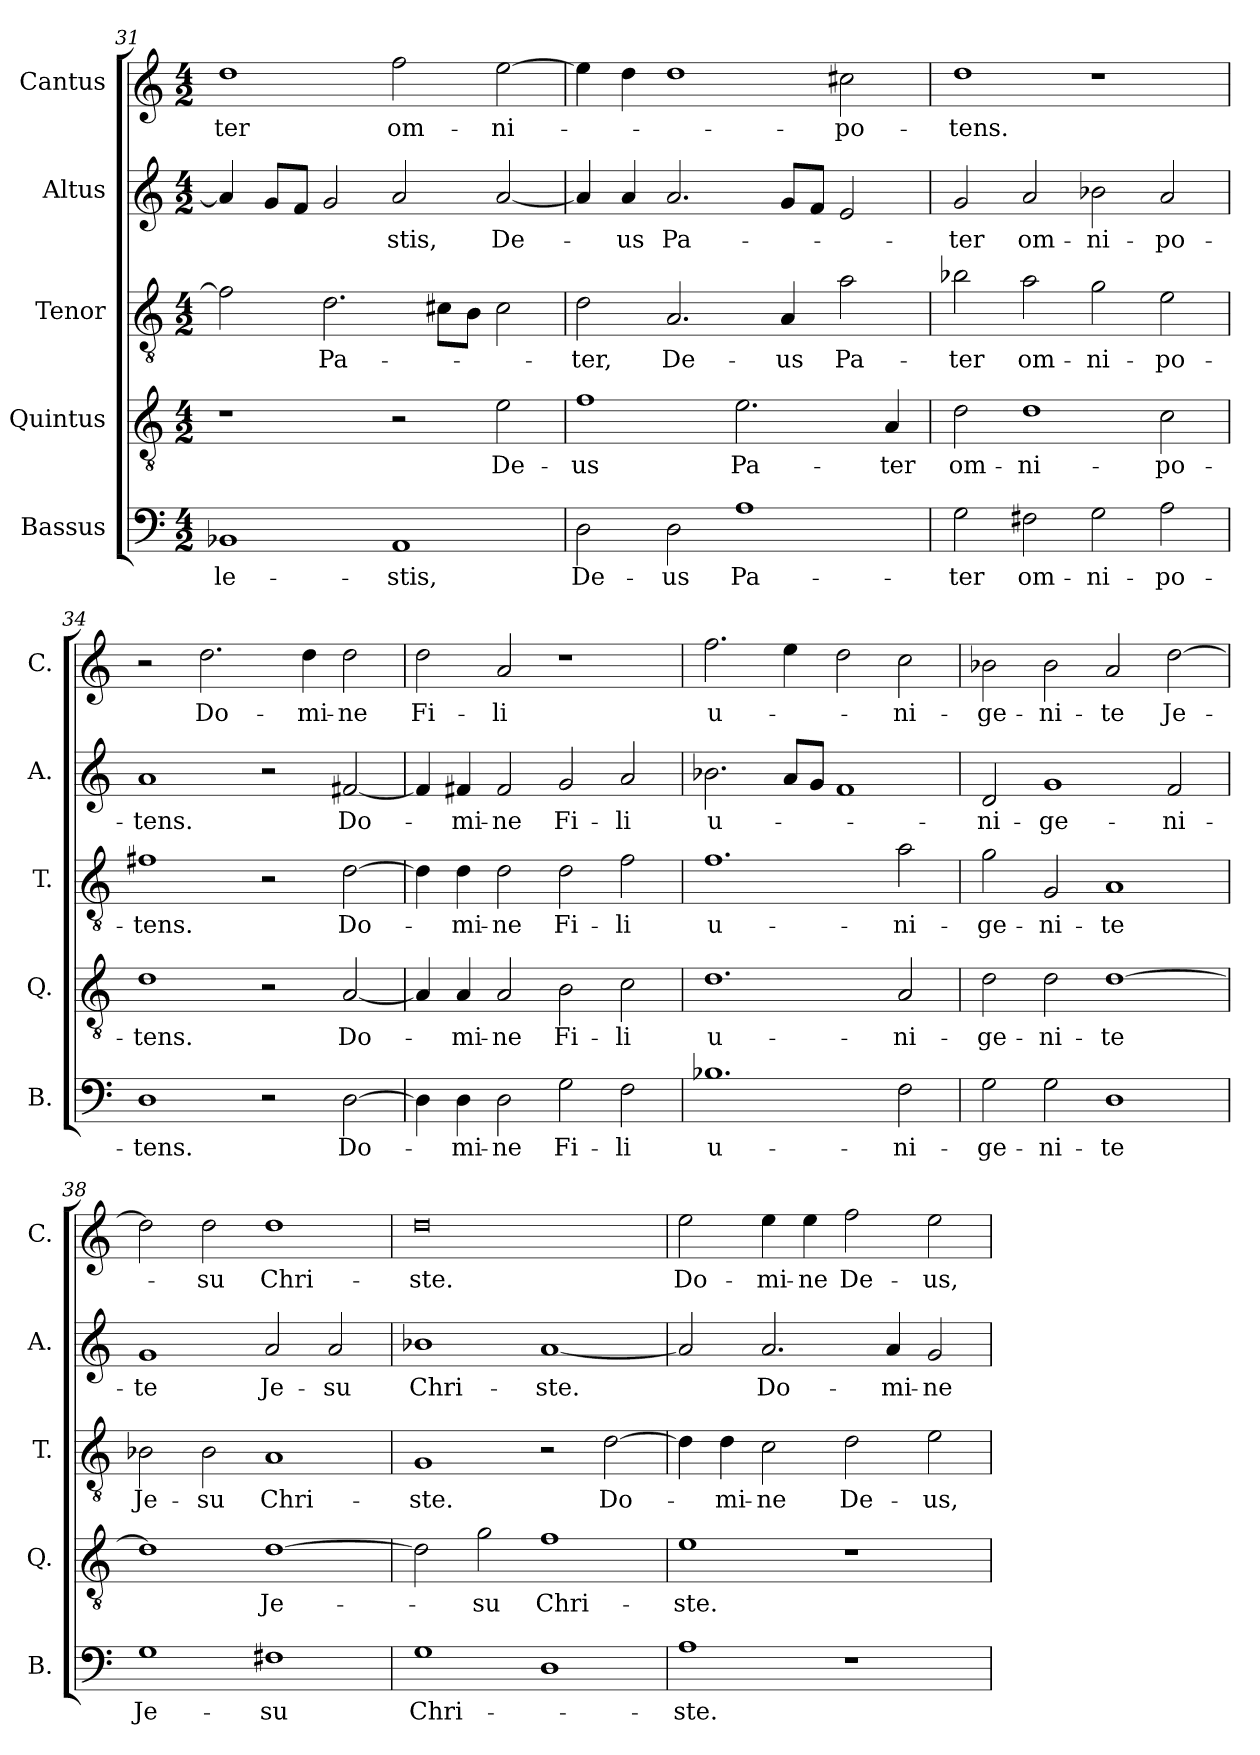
**kern	**text	**kern	**text	**kern	**text	**kern	**text	**kern	**text
*part5	*part5	*part4	*part4	*part3	*part3	*part2	*part2	*part1	*part1
*staff5	*staff5	*staff4	*staff4	*staff3	*staff3	*staff2	*staff2	*staff1	*staff1
*I"Bassus	*	*I"Quintus	*	*I"Tenor	*	*I"Altus	*	*I"Cantus	*
*I'B.	*	*I'Q.	*	*I'T.	*	*I'A.	*	*I'C.	*
*clefF4	*	*clefGv2	*	*clefGv2	*	*clefG2	*	*clefG2	*
*	*	*ITrd7c12	*	*ITrd7c12	*	*	*	*	*
*k[]	*	*k[]	*	*k[]	*	*k[]	*	*k[]	*
*C:	*	*C:	*	*C:	*	*C:	*	*C:	*
*M4/2	*	*M4/2	*	*M4/2	*	*M4/2	*	*M4/2	*
=31	=31	=31	=31	=31	=31	=31	=31	=31	=31
1BB-/	-le-	1r	.	2F\]	.	4a/]	.	1dd\	-ter
.	.	.	.	.	.	8g/L	.	.	.
.	.	.	.	.	.	8f/J	.	.	.
.	.	.	.	2.D\	Pa-	2g/	.	.	.
1AA/	-stis,	2r	.	.	.	2a/	-stis,	2ff\	om-
.	.	.	.	8C#\L	.	.	.	.	.
.	.	.	.	8BB\J	.	.	.	.	.
.	.	2E\	De-	2C#\	.	[2a/	De-	[2ee\	-ni-
=32	=32	=32	=32	=32	=32	=32	=32	=32	=32
2D\	De-	1F\	-us	2D\	-ter,	4a/]	.	4ee\]	.
.	.	.	.	.	.	4a/	-us	4dd\	.
2D\	-us	.	.	2.AA/	De-	2.a/	Pa-	1dd\	.
1A\	Pa-	2.E\	Pa-	.	.	.	.	.	.
.	.	.	.	4AA/	-us	8g/L	.	.	.
.	.	.	.	.	.	8f/J	.	.	.
.	.	.	.	2A\	Pa-	2e/	.	2cc#\	-po-
.	.	4AA/	-ter	.	.	.	.	.	.
=33	=33	=33	=33	=33	=33	=33	=33	=33	=33
2G\	-ter	2D\	om-	2B-X\	-ter	2g/	-ter	1dd\	-tens.
2F#X\	om-	1D\	-ni-	2A\	om-	2a/	om-	.	.
2G\	-ni-	.	.	2G\	-ni-	2b-X\	-ni-	1r	.
2A\	-po-	2C\	-po-	2E\	-po-	2a/	-po-	.	.
=34	=34	=34	=34	=34	=34	=34	=34	=34	=34
1D\	-tens.	1D\	-tens.	1F#X\	-tens.	1a/	-tens.	2r	.
.	.	.	.	.	.	.	.	2.dd\	Do-
2r	.	2r	.	2r	.	2r	.	.	.
.	.	.	.	.	.	.	.	4dd\	-mi-
[2D\	Do-	[2AA/	Do-	[2D\	Do-	[2f#X/	Do-	2dd\	-ne
=35	=35	=35	=35	=35	=35	=35	=35	=35	=35
4D\]	.	4AA/]	.	4D\]	.	4f#/]	.	2dd\	Fi-
4D\	-mi-	4AA/	-mi-	4D\	-mi-	4f#/	-mi-	.	.
2D\	-ne	2AA/	-ne	2D\	-ne	2f#/	-ne	2a/	-li
2G\	Fi-	2BB\	Fi-	2D\	Fi-	2g/	Fi-	1r	.
2F\	-li	2C\	-li	2F\	-li	2a/	-li	.	.
=36	=36	=36	=36	=36	=36	=36	=36	=36	=36
1.B-\	u-	1.D\	u-	1.F\	u-	2.b-\	u-	2.ff\	u-
.	.	.	.	.	.	8a/L	.	4ee\	.
.	.	.	.	.	.	8g/J	.	.	.
.	.	.	.	.	.	1f/	.	2dd\	.
2F\	-ni-	2AA/	-ni-	2A\	-ni-	.	.	2cc\	-ni-
=37	=37	=37	=37	=37	=37	=37	=37	=37	=37
2G\	-ge-	2D\	-ge-	2G\	-ge-	2d/	-ni-	2b-X\	-ge-
2G\	-ni-	2D\	-ni-	2GG/	-ni-	1g/	-ge-	2b-\	-ni-
1D\	-te	[1D\	-te	1AA/	-te	.	.	2a/	-te
.	.	.	.	.	.	2f/	-ni-	[2dd\	Je-
=38	=38	=38	=38	=38	=38	=38	=38	=38	=38
1G\	Je-	1D\]	.	2BB-X\	Je-	1g/	-te	2dd\]	.
.	.	.	.	2BB-\	-su	.	.	2dd\	-su
1F#X\	-su	[1D\	Je-	1AA/	Chri-	2a/	Je-	1dd\	Chri-
.	.	.	.	.	.	2a/	-su	.	.
=39	=39	=39	=39	=39	=39	=39	=39	=39	=39
1G\	Chri-	2D\]	.	1GG/	-ste.	1b-X\	Chri-	0dd\	-ste.
.	.	2G\	-su	.	.	.	.	.	.
1D\	.	1F\	Chri-	2r	.	[1a/	-ste.	.	.
.	.	.	.	[2D\	Do-	.	.	.	.
=40	=40	=40	=40	=40	=40	=40	=40	=40	=40
1A\	-ste.	1E\	-ste.	4D\]	.	2a/]	.	2ee\	Do-
.	.	.	.	4D\	-mi-	.	.	.	.
.	.	.	.	2C\	-ne	2.a/	Do-	4ee\	-mi-
.	.	.	.	.	.	.	.	4ee\	-ne
1r	.	1r	.	2D\	De-	.	.	2ff\	De-
.	.	.	.	.	.	4a/	-mi-	.	.
.	.	.	.	2E\	-us,	2g/	-ne	2ee\	-us,
=	=	=	=	=	=	=	=	=	=
*-	*-	*-	*-	*-	*-	*-	*-	*-	*-
